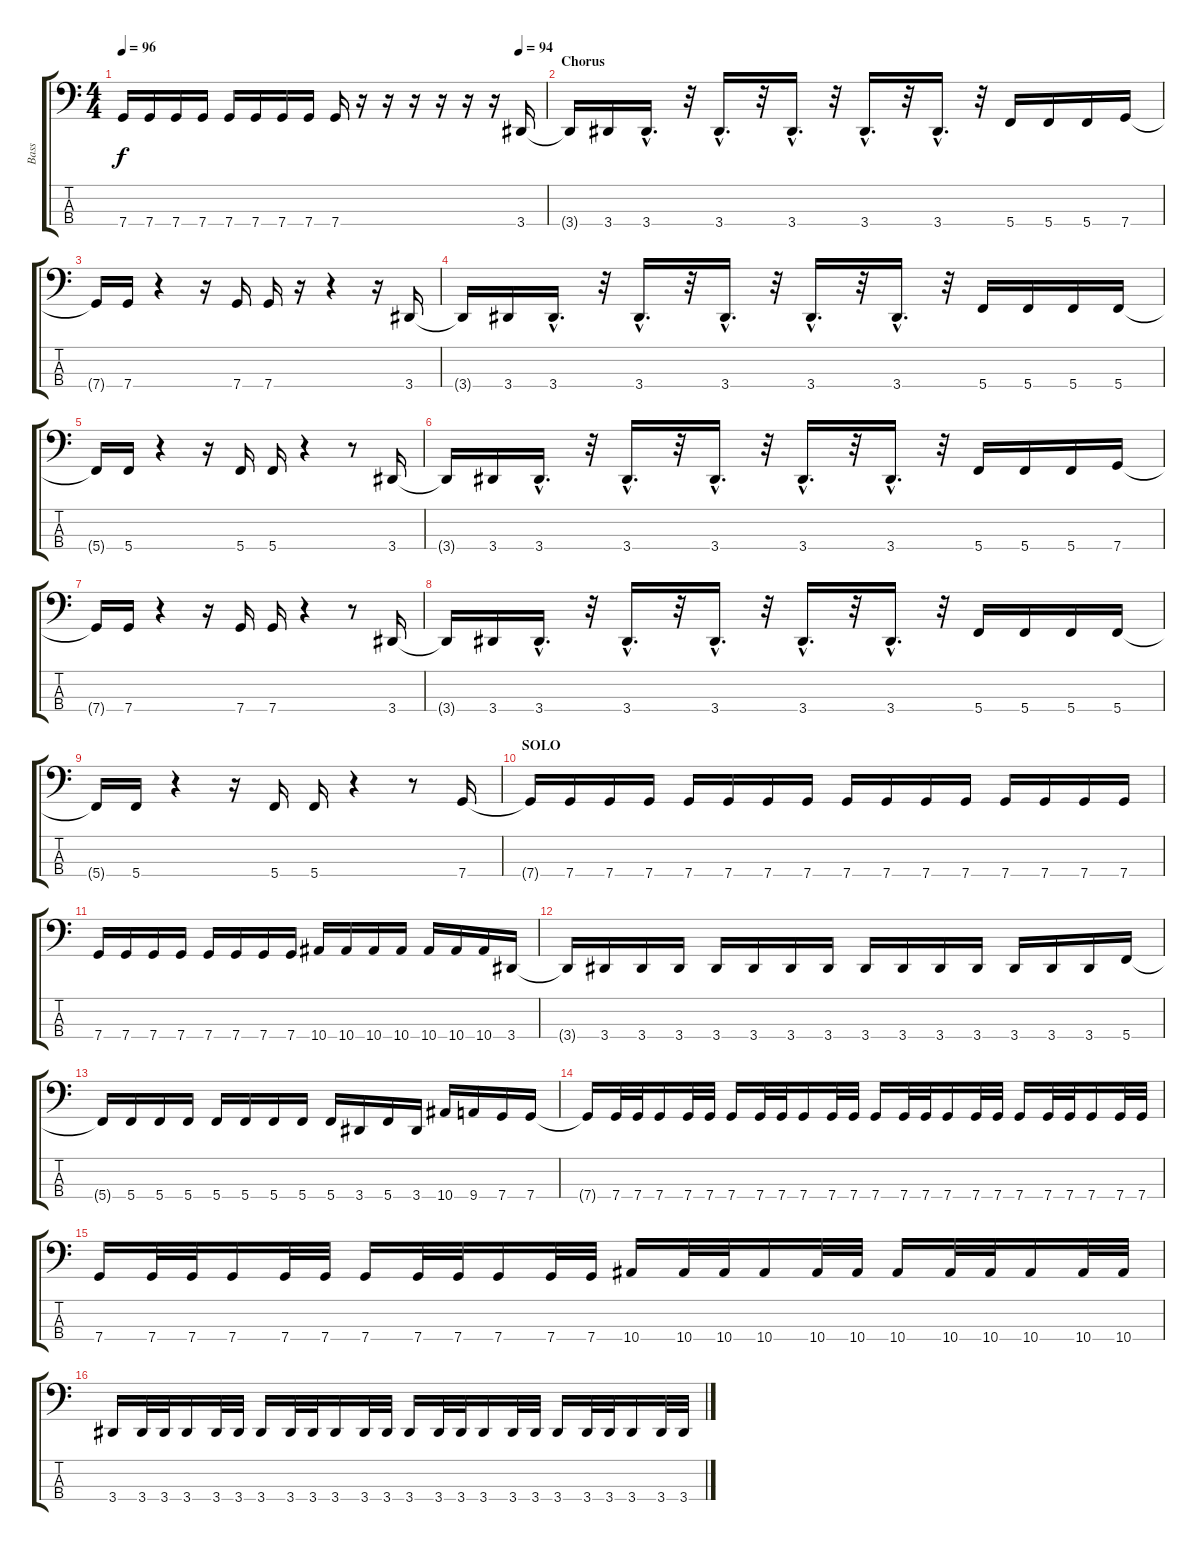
\track ("Bass" "Bass") {instrument electricbasspick}
\staff {score tabs}
\tuning (F2 C2 G1 C1) {hide}
\ts (4 4)
\tempo 96
\tempo (94 0.9375)
\clef f4
\ks c
7.4.16{dy f} 7.4.16 7.4.16 7.4.16 7.4.16 7.4.16 7.4.16 7.4.16 7.4.16 r.16 r.16 r.16 r.16 r.16 r.16 3.4.16 |
\section ("" "Chorus")
3.4{t}.16 3.4.16 3.4{hac}.16{d} r.32 3.4{hac}.16{d} r.32 3.4{hac}.16{d} r.32 3.4{hac}.16{d} r.32 3.4{hac}.16{d} r.32 5.4.16 5.4.16 5.4.16 7.4.16 |
7.4{t}.16 7.4.16 r.4 r.16 7.4.16 7.4.16 r.16 r.4 r.16 3.4.16 |
3.4{t}.16 3.4.16 3.4{hac}.16{d} r.32 3.4{hac}.16{d} r.32 3.4{hac}.16{d} r.32 3.4{hac}.16{d} r.32 3.4{hac}.16{d} r.32 5.4.16 5.4.16 5.4.16 5.4.16 |
5.4{t}.16 5.4.16 r.4 r.16 5.4.16 5.4.16 r.4 r.8 3.4.16 |
3.4{t}.16 3.4.16 3.4{hac}.16{d} r.32 3.4{hac}.16{d} r.32 3.4{hac}.16{d} r.32 3.4{hac}.16{d} r.32 3.4{hac}.16{d} r.32 5.4.16 5.4.16 5.4.16 7.4.16 |
7.4{t}.16 7.4.16 r.4 r.16 7.4.16 7.4.16 r.4 r.8 3.4.16 |
3.4{t}.16 3.4.16 3.4{hac}.16{d} r.32 3.4{hac}.16{d} r.32 3.4{hac}.16{d} r.32 3.4{hac}.16{d} r.32 3.4{hac}.16{d} r.32 5.4.16 5.4.16 5.4.16 5.4.16 |
5.4{t}.16 5.4.16 r.4 r.16 5.4.16 5.4.16 r.4 r.8 7.4.16 |
\section ("" "SOLO")
7.4{t}.16 7.4.16 7.4.16 7.4.16 7.4.16 7.4.16 7.4.16 7.4.16 7.4.16 7.4.16 7.4.16 7.4.16 7.4.16 7.4.16 7.4.16 7.4.16 |
7.4.16 7.4.16 7.4.16 7.4.16 7.4.16 7.4.16 7.4.16 7.4.16 10.4.16 10.4.16 10.4.16 10.4.16 10.4.16 10.4.16 10.4.16 3.4.16 |
3.4{t}.16 3.4.16 3.4.16 3.4.16 3.4.16 3.4.16 3.4.16 3.4.16 3.4.16 3.4.16 3.4.16 3.4.16 3.4.16 3.4.16 3.4.16 5.4.16 |
5.4{t}.16 5.4.16 5.4.16 5.4.16 5.4.16 5.4.16 5.4.16 5.4.16 5.4.16 3.4.16 5.4.16 3.4.16 10.4.16 9.4.16 7.4.16 7.4.16 |
7.4{t}.16 7.4.32 7.4.32 7.4.16 7.4.32 7.4.32 7.4.16 7.4.32 7.4.32 7.4.16 7.4.32 7.4.32 7.4.16 7.4.32 7.4.32 7.4.16 7.4.32 7.4.32 7.4.16 7.4.32 7.4.32 7.4.16 7.4.32 7.4.32 |
7.4.16 7.4.32 7.4.32 7.4.16 7.4.32 7.4.32 7.4.16 7.4.32 7.4.32 7.4.16 7.4.32 7.4.32 10.4.16 10.4.32 10.4.32 10.4.16 10.4.32 10.4.32 10.4.16 10.4.32 10.4.32 10.4.16 10.4.32 10.4.32 |
3.4.16 3.4.32 3.4.32 3.4.16 3.4.32 3.4.32 3.4.16 3.4.32 3.4.32 3.4.16 3.4.32 3.4.32 3.4.16 3.4.32 3.4.32 3.4.16 3.4.32 3.4.32 3.4.16 3.4.32 3.4.32 3.4.16 3.4.32 3.4.32
